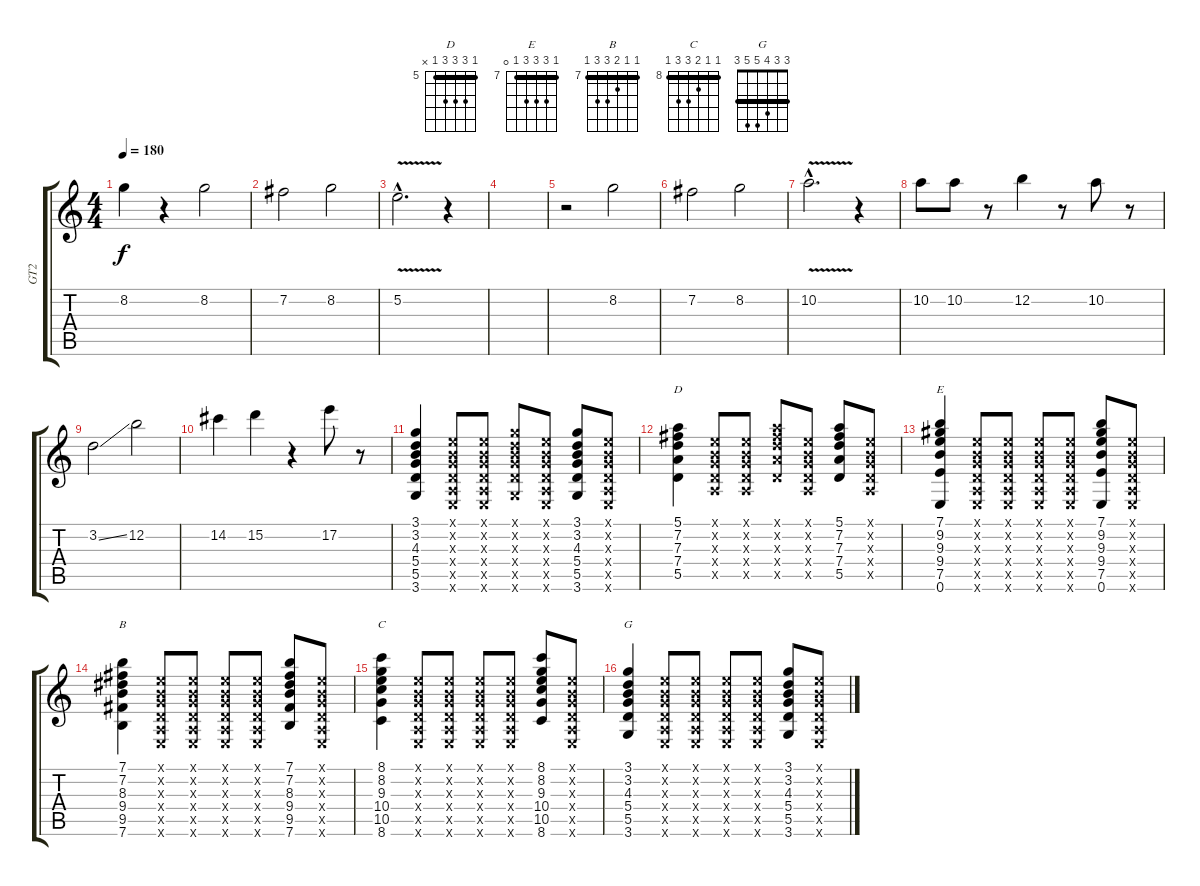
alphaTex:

\track ("GT2" "GT2") {instrument distortionguitar}
\staff {score tabs}
\tuning (E4 B3 G3 D3 A2 E2) {hide}
\chord ("D" 5 7 7 7 5 x) {firstfret 5 barre 5}
\chord ("E" 7 9 9 9 7 0) {firstfret 7 barre 7}
\chord ("B" 7 7 8 9 9 7) {firstfret 7 barre 7}
\chord ("C" 8 8 9 10 10 8) {firstfret 8 barre 8}
\chord ("G" 3 3 4 5 5 3) {barre 3}
\ts (4 4)
\tempo 180
\clef g2
\ks c
8.2.4{dy f} r.4 8.2.2 |
7.2.2 8.2.2 |
5.2{v hac}.2{d} r.4 |
|
r.2 8.2.2 |
7.2.2 8.2.2 |
10.2{v hac}.2{d} r.4 |
10.2.8 10.2.8 r.8 12.2.4 r.8 10.2.8 r.8 |
3.2{ss}.2 12.2.2 |
14.2.4 15.2.4 r.4 17.2.8 r.8 |
(3.1 3.2 4.3 5.4 5.5 3.6).4 (0.1{x} 0.2{x} 0.3{x} 0.4{x} 0.5{x} 0.6{x}).8 (0.1{x} 0.2{x} 0.3{x} 0.4{x} 0.5{x} 0.6{x}).8 (3.1{x} 3.2{x} 4.3{x} 5.4{x} 5.5{x} 3.6{x}).8 (0.1{x} 0.2{x} 0.3{x} 0.4{x} 0.5{x} 0.6{x}).8 (3.1 3.2 4.3 5.4 5.5 3.6).8 (0.1{x} 0.2{x} 0.3{x} 0.4{x} 0.5{x} 0.6{x}).8 |
(5.1 7.2 7.3 7.4 5.5).4{ch "D"} (0.1{x} 0.2{x} 0.3{x} 0.4{x} 0.5{x}).8 (0.1{x} 0.2{x} 0.3{x} 0.4{x} 0.5{x}).8 (5.1{x} 7.2{x} 7.3{x} 7.4{x} 5.5{x}).8 (0.1{x} 0.2{x} 0.3{x} 0.4{x} 0.5{x}).8 (5.1 7.2 7.3 7.4 5.5).8 (0.1{x} 0.2{x} 0.3{x} 0.4{x} 0.5{x}).8 |
(7.1 9.2 9.3 9.4 7.5 0.6).4{ch "E"} (0.1{x} 0.2{x} 0.3{x} 0.4{x} 0.5{x} 0.6{x}).8 (0.1{x} 0.2{x} 0.3{x} 0.4{x} 0.5{x} 0.6{x}).8 (0.1{x} 0.2{x} 0.3{x} 0.4{x} 0.5{x} 0.6{x}).8 (0.1{x} 0.2{x} 0.3{x} 0.4{x} 0.5{x} 0.6{x}).8 (7.1 9.2 9.3 9.4 7.5 0.6).8 (0.1{x} 0.2{x} 0.3{x} 0.4{x} 0.5{x} 0.6{x}).8 |
(7.1 7.2 8.3 9.4 9.5 7.6).4{ch "B"} (0.1{x} 0.2{x} 0.3{x} 0.4{x} 0.5{x} 0.6{x}).8 (0.1{x} 0.2{x} 0.3{x} 0.4{x} 0.5{x} 0.6{x}).8 (0.1{x} 0.2{x} 0.3{x} 0.4{x} 0.5{x} 0.6{x}).8 (0.1{x} 0.2{x} 0.3{x} 0.4{x} 0.5{x} 0.6{x}).8 (7.1 7.2 8.3 9.4 9.5 7.6).8 (0.1{x} 0.2{x} 0.3{x} 0.4{x} 0.5{x} 0.6{x}).8 |
(8.1 8.2 9.3 10.4 10.5 8.6).4{ch "C"} (0.1{x} 0.2{x} 0.3{x} 0.4{x} 0.5{x} 0.6{x}).8 (0.1{x} 0.2{x} 0.3{x} 0.4{x} 0.5{x} 0.6{x}).8 (0.1{x} 0.2{x} 0.3{x} 0.4{x} 0.5{x} 0.6{x}).8 (0.1{x} 0.2{x} 0.3{x} 0.4{x} 0.5{x} 0.6{x}).8 (8.1 8.2 9.3 10.4 10.5 8.6).8 (0.1{x} 0.2{x} 0.3{x} 0.4{x} 0.5{x} 0.6{x}).8 |
(3.1 3.2 4.3 5.4 5.5 3.6).4{ch "G"} (0.1{x} 0.2{x} 0.3{x} 0.4{x} 0.5{x} 0.6{x}).8 (0.1{x} 0.2{x} 0.3{x} 0.4{x} 0.5{x} 0.6{x}).8 (0.1{x} 0.2{x} 0.3{x} 0.4{x} 0.5{x} 0.6{x}).8 (0.1{x} 0.2{x} 0.3{x} 0.4{x} 0.5{x} 0.6{x}).8 (3.1 3.2 4.3 5.4 5.5 3.6).8 (0.1{x} 0.2{x} 0.3{x} 0.4{x} 0.5{x} 0.6{x}).8
